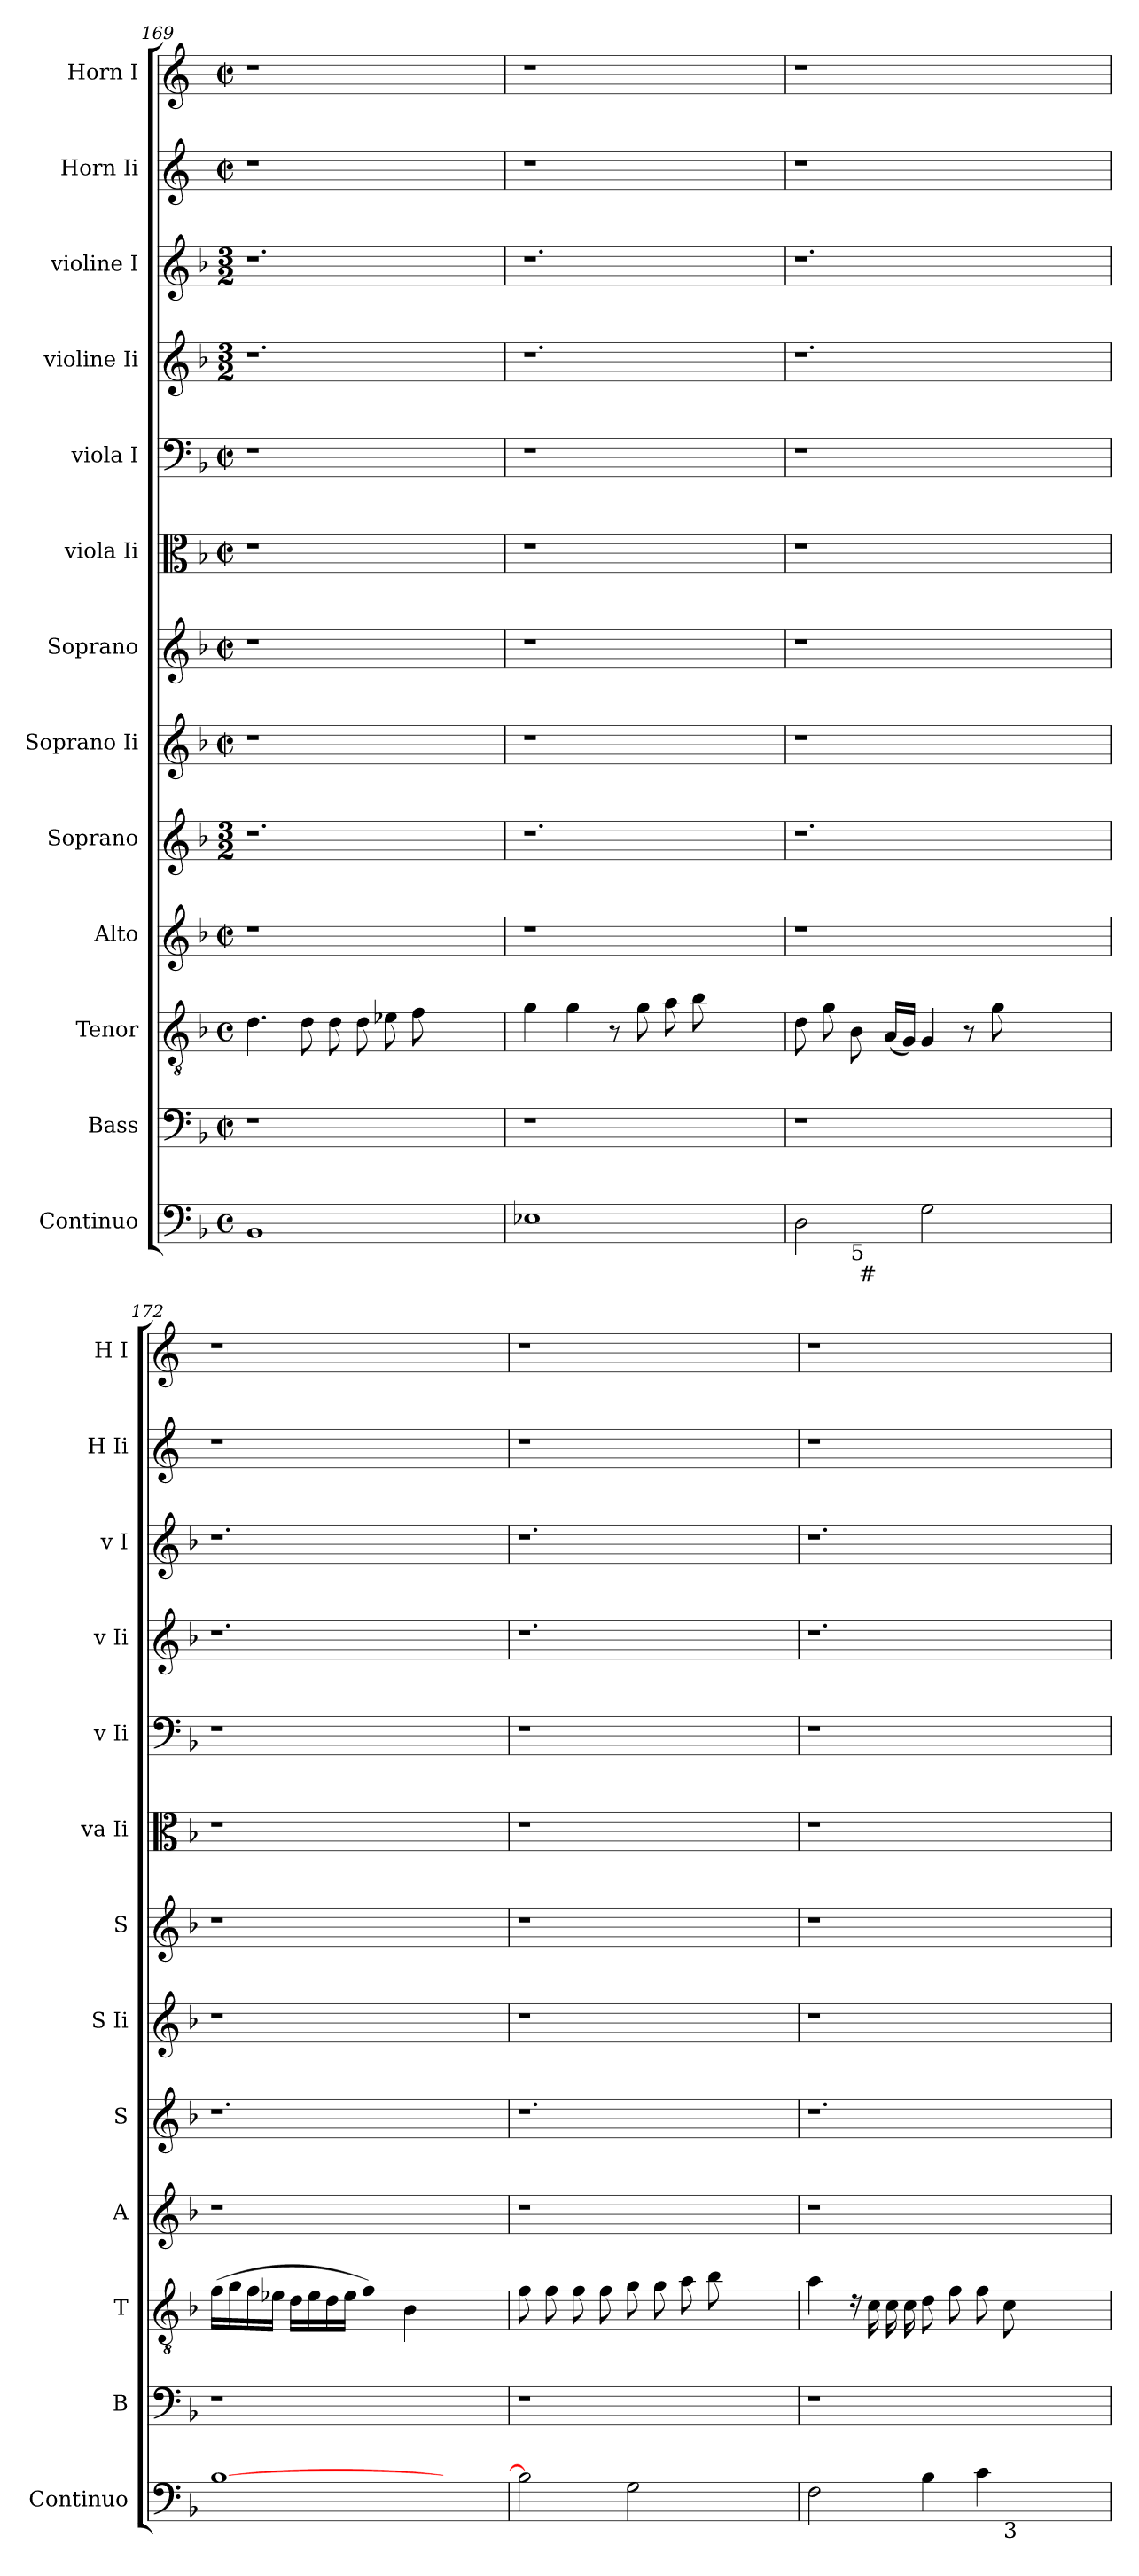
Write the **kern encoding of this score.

**kern	**kern	**kern	**kern	**kern	**kern	**kern	**kern	**kern	**kern	**kern	**kern	**kern
*part13	*part12	*part11	*part10	*part9	*part8	*part7	*part6	*part5	*part4	*part3	*part2	*part1
*staff13	*staff12	*staff11	*staff10	*staff9	*staff8	*staff7	*staff6	*staff5	*staff4	*staff3	*staff2	*staff1
*I"Continuo	*I"Bass	*I"Tenor	*I"Alto	*I"Soprano	*I"Soprano Ii	*I"Soprano	*I"viola Ii	*I"viola I	*I"violine Ii	*I"violine I	*I"Horn Ii	*I"Horn I
*I'Continuo	*I'B	*I'T	*I'A	*I'S	*I'S Ii	*I'S	*I'va Ii	*I'v Ii	*I'v Ii	*I'v I	*I'H Ii	*I'H I
*clefF4	*clefF4	*clefGv2	*clefG2	*clefG2	*clefG2	*clefG2	*clefC3	*clefF4	*clefG2	*clefG2	*clefG2	*clefG2
*	*	*	*	*	*	*	*	*	*	*	*ITrd-3c-5	*ITrd-3c-5
*k[b-]	*k[b-]	*k[b-]	*k[b-]	*k[b-]	*k[b-]	*k[b-]	*k[b-]	*k[b-]	*k[b-]	*k[b-]	*k[b-]	*k[b-]
*F:	*F:	*F:	*F:	*F:	*F:	*F:	*F:	*F:	*F:	*F:	*F:	*F:
*M4/4	*M2/2	*M4/4	*M2/2	*M3/2	*M2/2	*M2/2	*M2/2	*M2/2	*M3/2	*M3/2	*M2/2	*M2/2
*met(c)	*met(c|)	*met(c)	*met(c|)	*	*met(c|)	*met(c|)	*met(c|)	*met(c|)	*	*	*met(c|)	*met(c|)
=169	=169	=169	=169	=169	=169	=169	=169	=169	=169	=169	=169	=169
1BB-	1r	4.d\	1r	1.r	1r	1r	1r	1r	1.r	1.r	1r	1r
.	.	8d\	.	.	.	.	.	.	.	.	.	.
.	.	8d\	.	.	.	.	.	.	.	.	.	.
.	.	8d\	.	.	.	.	.	.	.	.	.	.
.	.	8e-X\	.	.	.	.	.	.	.	.	.	.
.	.	8f\	.	.	.	.	.	.	.	.	.	.
2ryy	2ryy	2ryy	2ryy	.	2ryy	2ryy	2ryy	2ryy	.	.	2ryy	2ryy
=170	=170	=170	=170	=170	=170	=170	=170	=170	=170	=170	=170	=170
1E-X	1r	4g\	1r	1.r	1r	1r	1r	1r	1.r	1.r	1r	1r
.	.	4g\	.	.	.	.	.	.	.	.	.	.
.	.	8r	.	.	.	.	.	.	.	.	.	.
.	.	8g\	.	.	.	.	.	.	.	.	.	.
.	.	8a\	.	.	.	.	.	.	.	.	.	.
.	.	8b-\	.	.	.	.	.	.	.	.	.	.
2ryy	2ryy	2ryy	2ryy	.	2ryy	2ryy	2ryy	2ryy	.	.	2ryy	2ryy
=171	=171	=171	=171	=171	=171	=171	=171	=171	=171	=171	=171	=171
*^	*	*	*	*	*	*	*	*	*	*	*	*
*	*^	*	*	*	*	*	*	*	*	*	*	*	*
2D>\	4ryy	4ryy	1r	8d\	1r	1.r	1r	1r	1r	1r	1.r	1.r	1r	1r
.	.	.	.	8g\	.	.	.	.	.	.	.	.	.	.
!	!LO:TX:b:t=5	!	!	!	!	!	!	!	!	!	!	!	!	!
.	1ryy	64ryy	.	8B-\	.	.	.	.	.	.	.	.	.	.
!	!	!LO:TX:b:t=#	!	!	!	!	!	!	!	!	!	!	!	!
.	.	1ryy	.	.	.	.	.	.	.	.	.	.	.	.
.	.	.	.	(<16A/LL	.	.	.	.	.	.	.	.	.	.
.	.	.	.	16G/JJ)	.	.	.	.	.	.	.	.	.	.
2G\	.	.	.	4G/	.	.	.	.	.	.	.	.	.	.
.	.	.	.	8r	.	.	.	.	.	.	.	.	.	.
.	.	.	.	8g\	.	.	.	.	.	.	.	.	.	.
2ryy	.	.	2ryy	2ryy	2ryy	.	2ryy	2ryy	2ryy	2ryy	.	.	2ryy	2ryy
.	4ryy	.	.	.	.	.	.	.	.	.	.	.	.	.
.	.	8...ryy	.	.	.	.	.	.	.	.	.	.	.	.
*v	*v	*v	*	*	*	*	*	*	*	*	*	*	*	*
!!LO:LB:g=z
=172	=172	=172	=172	=172	=172	=172	=172	=172	=172	=172	=172	=172
[>1B-	1r	(>16f\LL	1r	1.r	1r	1r	1r	1r	1.r	1.r	1r	1r
.	.	16g\	.	.	.	.	.	.	.	.	.	.
.	.	16f\	.	.	.	.	.	.	.	.	.	.
.	.	16e-X\JJ	.	.	.	.	.	.	.	.	.	.
.	.	16d\LL	.	.	.	.	.	.	.	.	.	.
.	.	16e-\	.	.	.	.	.	.	.	.	.	.
.	.	16d\	.	.	.	.	.	.	.	.	.	.
.	.	16e-\JJ	.	.	.	.	.	.	.	.	.	.
.	.	4f\)	.	.	.	.	.	.	.	.	.	.
.	.	4B-\	.	.	.	.	.	.	.	.	.	.
2ryy	2ryy	2ryy	2ryy	.	2ryy	2ryy	2ryy	2ryy	.	.	2ryy	2ryy
=173	=173	=173	=173	=173	=173	=173	=173	=173	=173	=173	=173	=173
2B-\]	1r	8f\	1r	1.r	1r	1r	1r	1r	1.r	1.r	1r	1r
.	.	8f\	.	.	.	.	.	.	.	.	.	.
.	.	8f\	.	.	.	.	.	.	.	.	.	.
.	.	8f\	.	.	.	.	.	.	.	.	.	.
2G>\	.	8g\	.	.	.	.	.	.	.	.	.	.
.	.	8g\	.	.	.	.	.	.	.	.	.	.
.	.	8a\	.	.	.	.	.	.	.	.	.	.
.	.	8b-\	.	.	.	.	.	.	.	.	.	.
2ryy	2ryy	2ryy	2ryy	.	2ryy	2ryy	2ryy	2ryy	.	.	2ryy	2ryy
=174	=174	=174	=174	=174	=174	=174	=174	=174	=174	=174	=174	=174
*^	*	*	*	*	*	*	*	*	*	*	*	*
2F\	2..ryy	1r	4a\	1r	1.r	1r	1r	1r	1r	1.r	1.r	1r	1r
.	.	.	16rd	.	.	.	.	.	.	.	.	.	.
.	.	.	16c\	.	.	.	.	.	.	.	.	.	.
.	.	.	16c\	.	.	.	.	.	.	.	.	.	.
.	.	.	16c\	.	.	.	.	.	.	.	.	.	.
4B-\	.	.	8d\	.	.	.	.	.	.	.	.	.	.
.	.	.	8f\	.	.	.	.	.	.	.	.	.	.
4c>\	.	.	8f\	.	.	.	.	.	.	.	.	.	.
!	!LO:TX:b:t=3	!	!	!	!	!	!	!	!	!	!	!	!
.	2ryy	.	8c\	.	.	.	.	.	.	.	.	.	.
2ryy	.	2ryy	2ryy	2ryy	.	2ryy	2ryy	2ryy	2ryy	.	.	2ryy	2ryy
.	8ryy	.	.	.	.	.	.	.	.	.	.	.	.
*v	*v	*	*	*	*	*	*	*	*	*	*	*	*
=	=	=	=	=	=	=	=	=	=	=	=	=
*-	*-	*-	*-	*-	*-	*-	*-	*-	*-	*-	*-	*-
